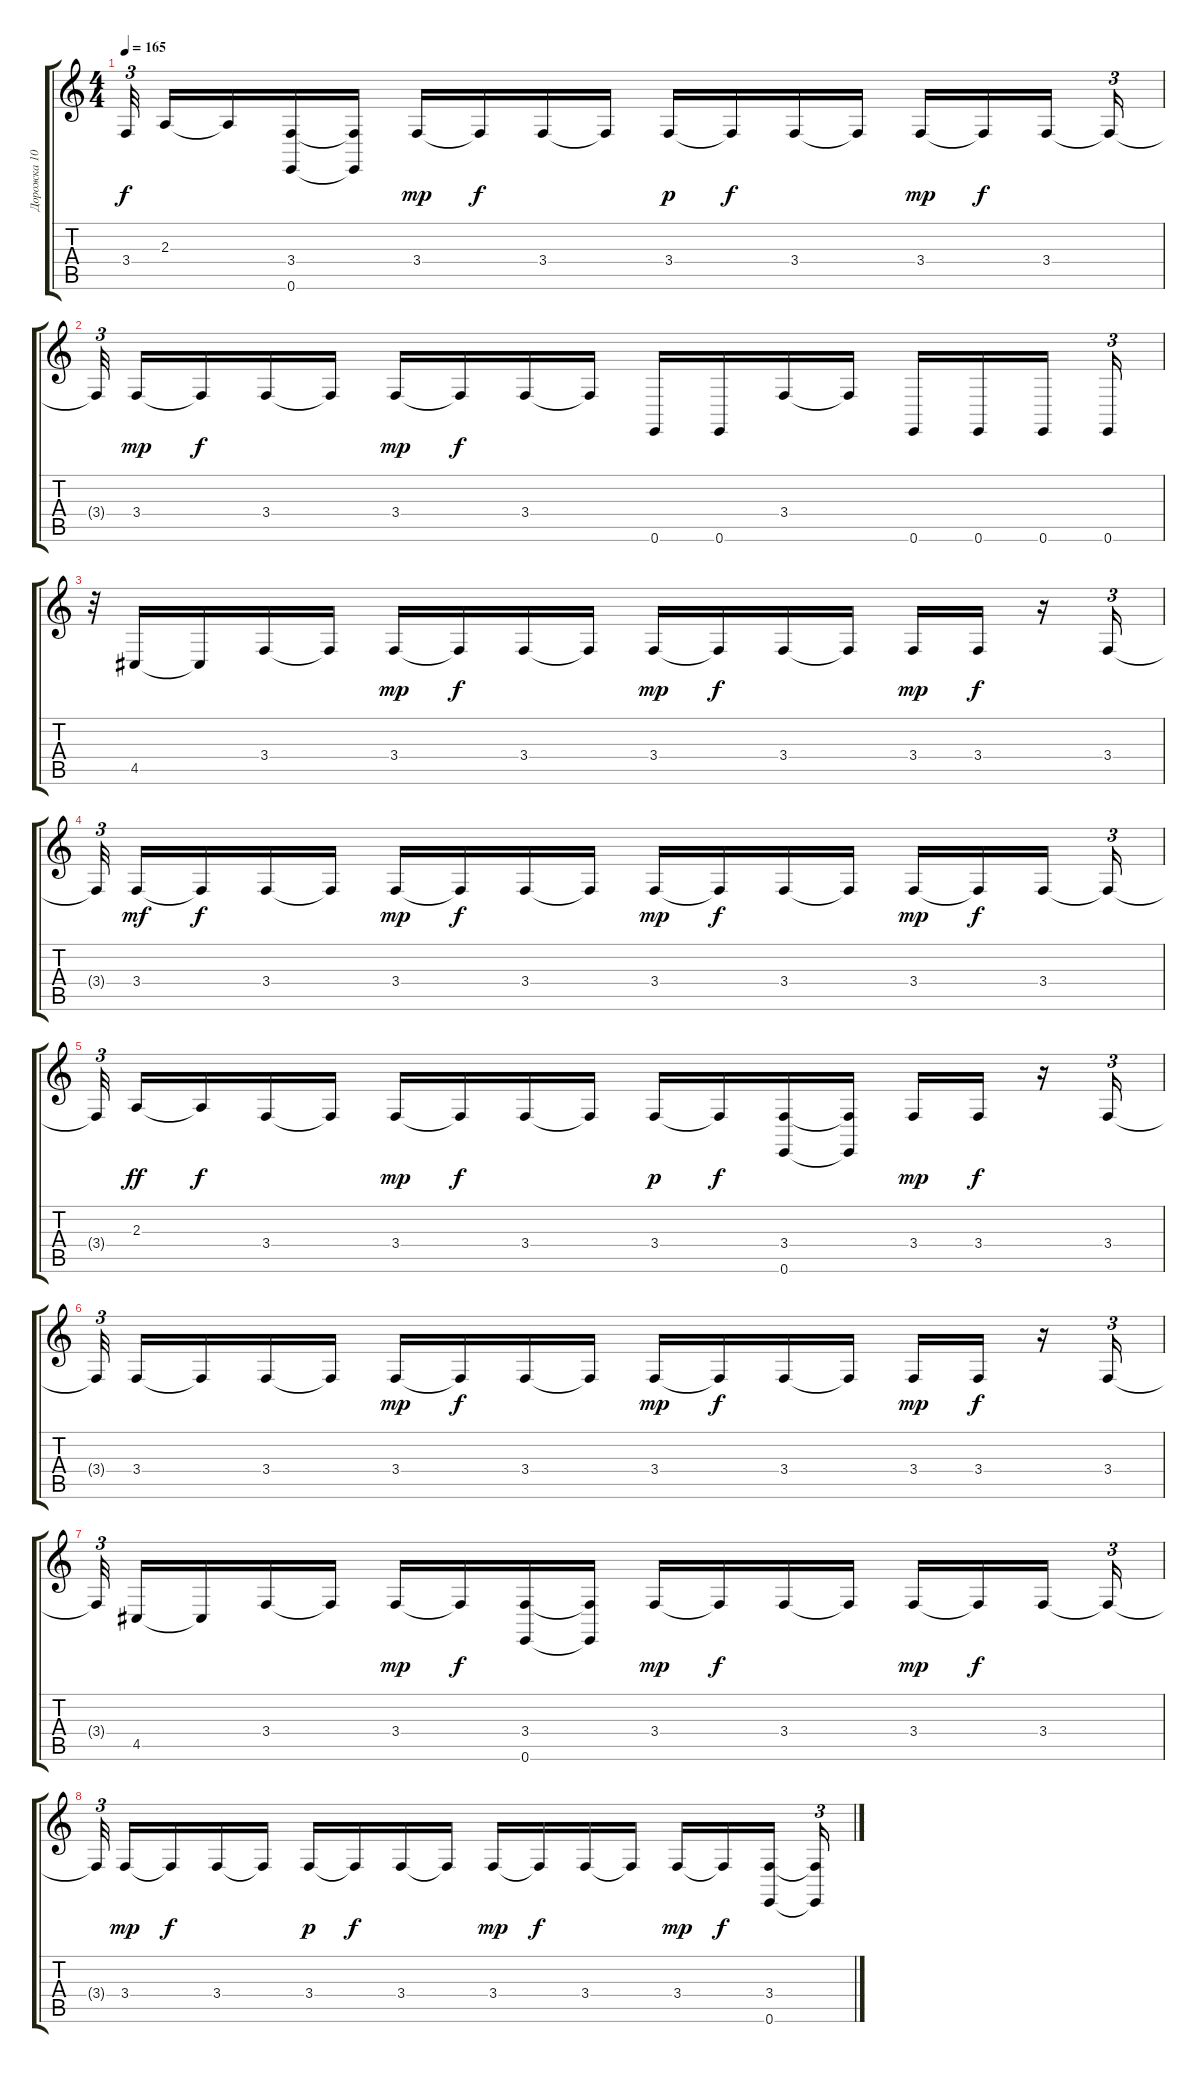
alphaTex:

\track ("Дорожка 10" "Дорожка 10") {instrument brightacousticpiano}
\staff {score tabs}
\tuning (E4 B3 G3 D3 A2 E2) {hide}
\ts (4 4)
\tempo 165
\clef g2
\ks c
3.4{t}.32{tu (3 2) dy f beam splitsecondary} 2.3.16 2.3{t}.16 (3.4 0.6).16 (3.4{t} 0.6{t}).16 3.4.16{dy mp} 3.4{t}.16{dy f} 3.4.16 3.4{t}.16 3.4.16{dy p} 3.4{t}.16{dy f} 3.4.16 3.4{t}.16 3.4.16{dy mp} 3.4{t}.16{dy f} 3.4.16{beam splitsecondary} 3.4{t}.16{tu (3 2)} |
3.4{t}.32{tu (3 2) beam splitsecondary} 3.4.16{dy mp} 3.4{t}.16{dy f} 3.4.16 3.4{t}.16 3.4.16{dy mp} 3.4{t}.16{dy f} 3.4.16 3.4{t}.16 0.6.16 0.6.16 3.4.16 3.4{t}.16 0.6.16 0.6.16 0.6.16{beam splitsecondary} 0.6.16{tu (3 2)} |
r.32{tu (3 2)} 4.5.16 4.5{t}.16 3.4.16 3.4{t}.16 3.4.16{dy mp} 3.4{t}.16{dy f} 3.4.16 3.4{t}.16 3.4.16{dy mp} 3.4{t}.16{dy f} 3.4.16 3.4{t}.16 3.4.16{dy mp} 3.4.16{dy f} r.16 3.4.16{tu (3 2)} |
3.4{t}.32{tu (3 2) beam splitsecondary} 3.4.16{dy mf} 3.4{t}.16{dy f} 3.4.16 3.4{t}.16 3.4.16{dy mp} 3.4{t}.16{dy f} 3.4.16 3.4{t}.16 3.4.16{dy mp} 3.4{t}.16{dy f} 3.4.16 3.4{t}.16 3.4.16{dy mp} 3.4{t}.16{dy f} 3.4.16{beam splitsecondary} 3.4{t}.16{tu (3 2)} |
3.4{t}.32{tu (3 2) beam splitsecondary} 2.3.16{dy ff} 2.3{t}.16{dy f} 3.4.16 3.4{t}.16 3.4.16{dy mp} 3.4{t}.16{dy f} 3.4.16 3.4{t}.16 3.4.16{dy p} 3.4{t}.16{dy f} (3.4 0.6).16 (3.4{t} 0.6{t}).16 3.4.16{dy mp} 3.4.16{dy f} r.16 3.4.16{tu (3 2)} |
3.4{t}.32{tu (3 2) beam splitsecondary} 3.4.16 3.4{t}.16 3.4.16 3.4{t}.16 3.4.16{dy mp} 3.4{t}.16{dy f} 3.4.16 3.4{t}.16 3.4.16{dy mp} 3.4{t}.16{dy f} 3.4.16 3.4{t}.16 3.4.16{dy mp} 3.4.16{dy f} r.16 3.4.16{tu (3 2)} |
3.4{t}.32{tu (3 2) beam splitsecondary} 4.5.16 4.5{t}.16 3.4.16 3.4{t}.16 3.4.16{dy mp} 3.4{t}.16{dy f} (3.4 0.6).16 (3.4{t} 0.6{t}).16 3.4.16{dy mp} 3.4{t}.16{dy f} 3.4.16 3.4{t}.16 3.4.16{dy mp} 3.4{t}.16{dy f} 3.4.16{beam splitsecondary} 3.4{t}.16{tu (3 2)} |
3.4{t}.32{tu (3 2) beam splitsecondary} 3.4.16{dy mp} 3.4{t}.16{dy f} 3.4.16 3.4{t}.16 3.4.16{dy p} 3.4{t}.16{dy f} 3.4.16 3.4{t}.16 3.4.16{dy mp} 3.4{t}.16{dy f} 3.4.16 3.4{t}.16 3.4.16{dy mp} 3.4{t}.16{dy f} (3.4 0.6).16{beam splitsecondary} (3.4{t} 0.6{t}).16{tu (3 2)}
